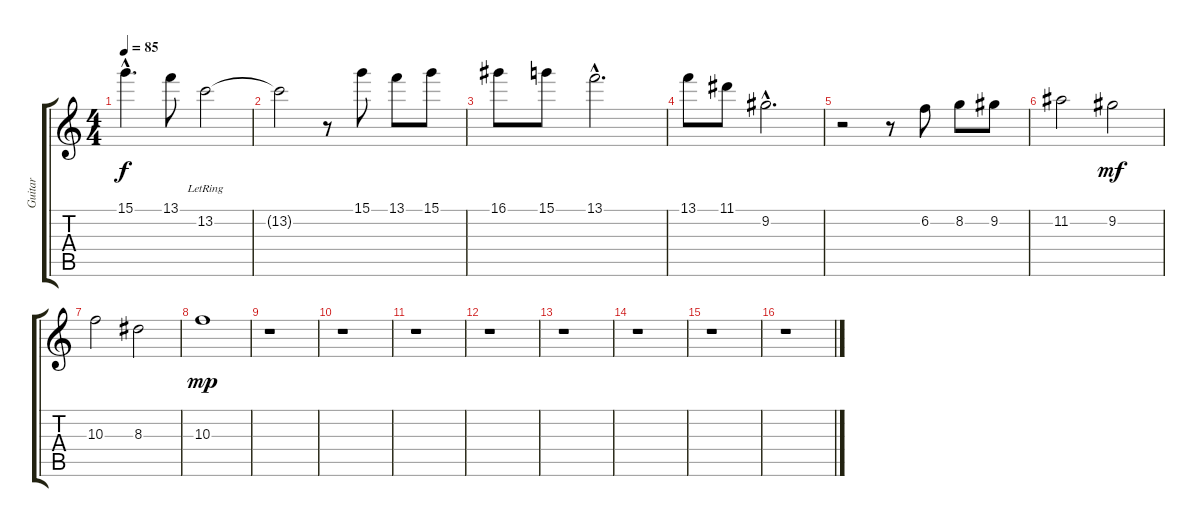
\track ("Guitar" "Guitar") {instrument acousticguitarsteel}
\staff {score tabs}
\tuning (E4 B3 G3 D3 A2 E2) {hide}
\ts (4 4)
\tempo 85
\clef g2
\ks c
15.1{hac}.4{d dy f instrument acousticguitarsteel} 13.1.8 13.2{lr}.2 |
13.2{t}.2 r.8 15.1.8 13.1.8 15.1.8 |
16.1.8 15.1.8 13.1{hac}.2{d} |
13.1.8 11.1.8 9.2{hac}.2{d} |
r.2 r.8 6.2.8 8.2.8 9.2.8 |
11.2.2 9.2.2{dy mf} |
10.3.2 8.3.2 |
10.3.1{dy mp} |
r.1 |
r.1 |
r.1 |
r.1 |
r.1 |
r.1 |
r.1 |
r.1
